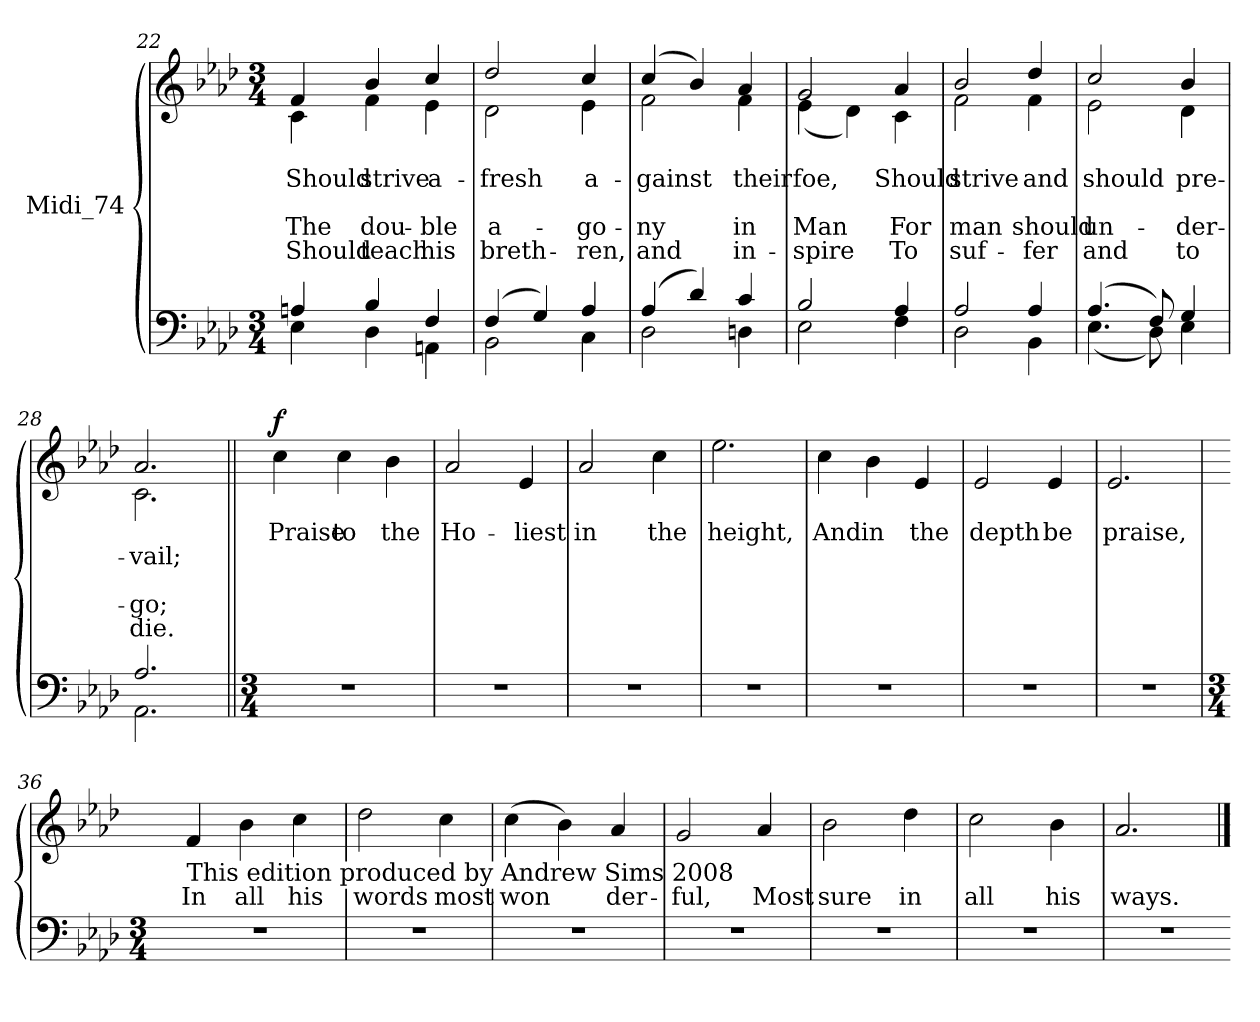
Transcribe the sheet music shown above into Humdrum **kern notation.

**kern	**kern	**text	**text	**text	**text	**text	**dynam
*part2	*part1	*part1	*part1	*part1	*part1	*part1	*part1
*staff2	*staff1	*staff1	*staff1	*staff1	*staff1	*staff1	*staff1
*I"Midi_74	*I"Midi_74	*	*	*	*	*	*
!!LO:LB:g=z
*clefF4	*clefG2	*	*	*	*	*	*
*k[b-e-a-d-]	*k[b-e-a-d-]	*	*	*	*	*	*
*A-:	*A-:	*	*	*	*	*	*
*M3/4	*M3/4	*	*	*	*	*	*
=22	=22	=22	=22	=22	=22	=22	=22
*^	*	*	*	*	*	*	*
!	!	!LO:TX:b:i:t=cresc.	!	!	!	!	!	!
!	!	!	!LO:LY:b	!	!LO:LY:b	!	!LO:LY:b	!
*	*	*^	*	*	*	*	*	*
!	!	!	!	!	!LO:LY:b	!	!LO:LY:b	!	!
4An/	4E-\	4f/	4c\	.	Should	.	The	Should	.
!	!	!	!	!LO:LY:b	!	!LO:LY:b	!	!LO:LY:b	!
!	!	!	!	!	!LO:LY:b	!	!LO:LY:b	!	!
4B-/	4D-\	4b-/	4f\	.	strive	.	dou-	-teach	.
!	!	!	!	!LO:LY:b	!	!LO:LY:b	!	!LO:LY:b	!
!	!	!	!	!	!LO:LY:b	!	!LO:LY:b	!	!
4F/	4AAn\	4cc/	4e-\	.	-a-	.	-ble	his	.
=23	=23	=23	=23	=23	=23	=23	=23	=23	=23
!	!	!	!	!LO:LY:b	!	!LO:LY:b	!	!LO:LY:b	!
!	!	!	!	!	!LO:LY:b	!	!LO:LY:b	!	!
(>4F/	2BB-\	2dd-/	2d-\	.	fresh	.	a-	breth-	.
4G/)	.	.	.	.	.	.	.	.	.
!	!	!	!	!LO:LY:b	!	!LO:LY:b	!	!LO:LY:b	!
!	!	!	!	!	!LO:LY:b	!	!LO:LY:b	!	!
4A-/	4C\	4cc/	4e-\	.	-a-	.	-go-	ren,	.
=24	=24	=24	=24	=24	=24	=24	=24	=24	=24
!	!	!	!	!LO:LY:b	!	!LO:LY:b	!	!LO:LY:b	!
!	!	!	!	!	!LO:LY:b	!	!LO:LY:b	!	!
(>4A-/	2D-\	(>4cc/	2f\	.	-gainst	.	ny	and	.
4d-/)	.	4b-/)	.	.	.	.	.	.	.
!	!	!	!	!LO:LY:b	!	!LO:LY:b	!	!LO:LY:b	!
!	!	!	!	!	!LO:LY:b	!	!LO:LY:b	!	!
4c/	4Dn\	4a-/	4f\	.	their	.	in	in-	.
=25	=25	=25	=25	=25	=25	=25	=25	=25	=25
!	!	!	!	!LO:LY:b	!	!LO:LY:b	!	!LO:LY:b	!
!	!	!	!	!	!LO:LY:b	!	!LO:LY:b	!	!
2B-/	2E-\	2g/	(<4e-\	.	foe,	.	Man	spire	.
.	.	.	4d-\)	.	.	.	.	.	.
!	!	!	!	!LO:LY:b	!	!LO:LY:b	!	!LO:LY:b	!
!	!	!	!	!	!LO:LY:b	!	!LO:LY:b	!	!
4A-/	4F\	4a-/	4c\	.	Should	.	For	To	.
=26	=26	=26	=26	=26	=26	=26	=26	=26	=26
!	!	!	!	!LO:LY:b	!	!LO:LY:b	!	!LO:LY:b	!
!	!	!	!	!	!LO:LY:b	!	!LO:LY:b	!	!
2A-/	2D-\	2b-/	2f\	.	strive	.	man	-suf-	.
!	!	!	!	!LO:LY:b	!	!LO:LY:b	!	!LO:LY:b	!
!	!	!	!	!	!LO:LY:b	!	!LO:LY:b	!	!
4A-/	4BB-\	4dd-/	4f\	.	and	.	should	fer	.
=27	=27	=27	=27	=27	=27	=27	=27	=27	=27
!	!	!	!	!LO:LY:b	!	!LO:LY:b	!	!LO:LY:b	!
!	!	!	!	!	!LO:LY:b	!	!LO:LY:b	!	!
(>4.A-/	(<4.E-\	2cc/	2e-\	.	should	.	un-	-and	.
8F/)	8D-\)	.	.	.	.	.	.	.	.
!	!	!	!	!LO:LY:b	!	!LO:LY:b	!	!LO:LY:b	!
!	!	!	!	!	!LO:LY:b	!	!LO:LY:b	!	!
4G/	4E-\	4b-/	4d-\	.	-pre-	.	-der-	-to	.
=28	=28	=28	=28	=28	=28	=28	=28	=28	=28
!	!	!	!	!LO:LY:b	!	!LO:LY:b	!	!LO:LY:b	!
!	!	!	!	!	!LO:LY:b	!	!LO:LY:b	!	!
2.A-/	2.AA-\	2.a-/	2.c\	.	vail;	.	go;	die.	.
*v	*v	*	*	*	*	*	*	*	*
*	*v	*v	*	*	*	*	*	*
!!LO:LB:g=z
=29||	=29||	=29||	=29||	=29||	=29||	=29||	=29||
*M3/4	*	*	*	*	*	*	*
*^	*^	*	*	*	*	*	*
!	!	!LO:TX:a:t=Unison	!	!	!	!	!	!	!
!	!	!	!	!LO:LY:b	!	!	!	!	!LO:DY:b
*v	*v	*	*	*	*	*	*	*	*
*	*v	*v	*	*	*	*	*	*
2.r	4cc	Praise	.	.	.	.	f
!	!	!LO:LY:b	!	!	!	!	!
.	4cc	to	.	.	.	.	.
!	!	!LO:LY:b	!	!	!	!	!
.	4b-	the	.	.	.	.	.
=30	=30	=30	=30	=30	=30	=30	=30
!	!	!LO:LY:b	!	!	!	!	!
2.r	2a-	Ho-	.	.	.	.	.
!	!	!LO:LY:b	!	!	!	!	!
.	4e-	-liest	.	.	.	.	.
=31	=31	=31	=31	=31	=31	=31	=31
!	!	!LO:LY:b	!	!	!	!	!
2.r	2a-	in	.	.	.	.	.
!	!	!LO:LY:b	!	!	!	!	!
.	4cc	the	.	.	.	.	.
=32	=32	=32	=32	=32	=32	=32	=32
!	!	!LO:LY:b	!	!	!	!	!
2.r	2.ee-	height,	.	.	.	.	.
=33	=33	=33	=33	=33	=33	=33	=33
!	!	!LO:LY:b	!	!	!	!	!
2.r	4cc	And	.	.	.	.	.
!	!	!LO:LY:b	!	!	!	!	!
.	4b-	in	.	.	.	.	.
!	!	!LO:LY:b	!	!	!	!	!
.	4e-	the	.	.	.	.	.
=34	=34	=34	=34	=34	=34	=34	=34
!	!	!LO:LY:b	!	!	!	!	!
2.r	2e-	depth	.	.	.	.	.
!	!	!LO:LY:b	!	!	!	!	!
.	4e-	be	.	.	.	.	.
=35	=35	=35	=35	=35	=35	=35	=35
!	!	!LO:LY:b	!	!	!	!	!
2.r	2.e-	praise,	.	.	.	.	.
!!LO:LB:g=z
=36	=36	=36	=36	=36	=36	=36	=36
*M3/4	*	*	*	*	*	*	*
!	!LO:TX:b:t=This edition produced by Andrew Sims 2008	!	!	!	!	!	!
!	!	!LO:LY:b	!	!	!	!	!
2.r	4f	In	.	.	.	.	.
!	!	!LO:LY:b	!	!	!	!	!
.	4b-	all	.	.	.	.	.
!	!	!LO:LY:b	!	!	!	!	!
.	4cc	his	.	.	.	.	.
=37	=37	=37	=37	=37	=37	=37	=37
!	!	!LO:LY:b	!	!	!	!	!
2.r	2dd-	words	.	.	.	.	.
!	!	!LO:LY:b	!	!	!	!	!
.	4cc	most	.	.	.	.	.
=38	=38	=38	=38	=38	=38	=38	=38
!	!	!LO:LY:b	!	!	!	!	!
2.r	(>4cc	won	.	.	.	.	.
.	4b-)	.	.	.	.	.	.
!	!	!LO:LY:b	!	!	!	!	!
.	4a-	der-	.	.	.	.	.
=39	=39	=39	=39	=39	=39	=39	=39
!	!	!LO:LY:b	!	!	!	!	!
2.r	2g	-ful,	.	.	.	.	.
!	!	!LO:LY:b	!	!	!	!	!
.	4a-	Most	.	.	.	.	.
=40	=40	=40	=40	=40	=40	=40	=40
!	!	!LO:LY:b	!	!	!	!	!
2.r	2b-	sure	.	.	.	.	.
!	!	!LO:LY:b	!	!	!	!	!
.	4dd-	in	.	.	.	.	.
=41	=41	=41	=41	=41	=41	=41	=41
!	!	!LO:LY:b	!	!	!	!	!
2.r	2cc	all	.	.	.	.	.
!	!	!LO:LY:b	!	!	!	!	!
.	4b-	his	.	.	.	.	.
=42	=42	=42	=42	=42	=42	=42	=42
!	!	!LO:LY:b	!	!	!	!	!
2.r	2.a-	ways.	.	.	.	.	.
=	==	==	==	==	==	==	==
*-	*-	*-	*-	*-	*-	*-	*-
